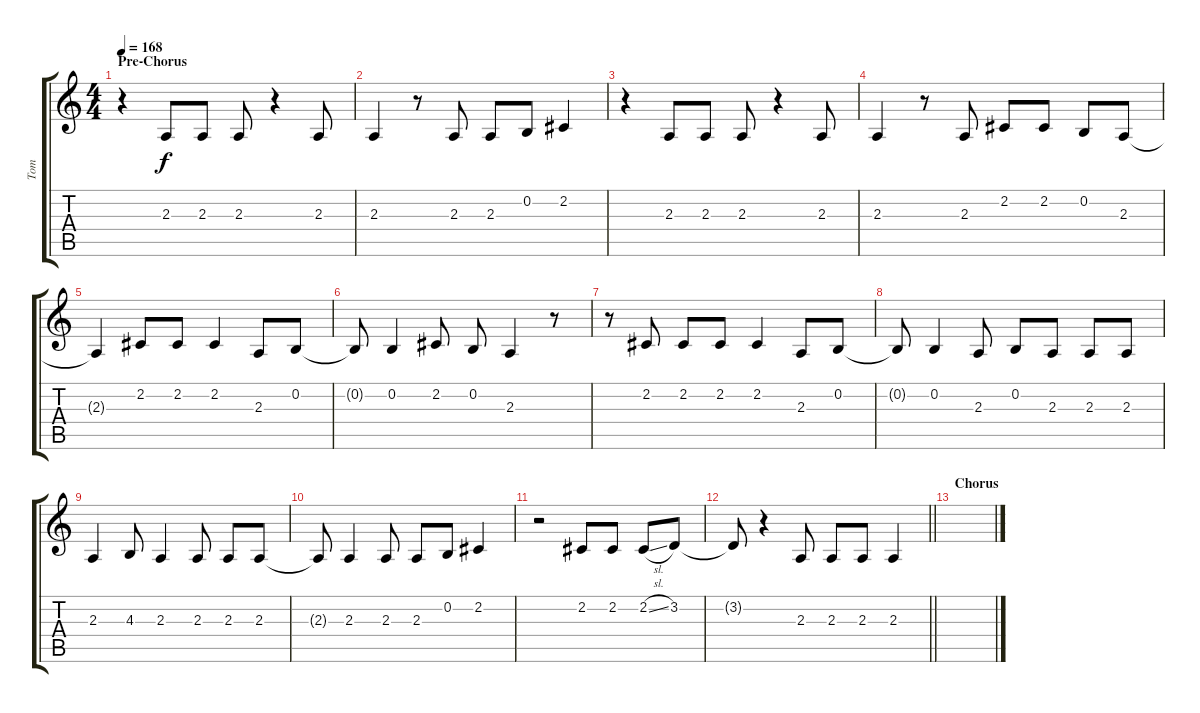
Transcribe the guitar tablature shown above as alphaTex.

\track ("Tom" "Tom") {instrument tenorsax}
\staff {score tabs}
\tuning (E4 B3 G3 D3 A2 E2) {hide}
\ts (4 4)
\section ("" "Pre-Chorus")
\tempo 168
\clef g2
\ks c
r.4{dy f} 2.3.8 2.3.8 2.3.8 r.4 2.3.8 |
2.3.4 r.8 2.3.8 2.3.8 0.2.8 2.2.4 |
r.4 2.3.8 2.3.8 2.3.8 r.4 2.3.8 |
2.3.4 r.8 2.3.8 2.2.8 2.2.8 0.2.8 2.3.8 |
2.3{t}.4 2.2.8 2.2.8 2.2.4 2.3.8 0.2.8 |
0.2{t}.8 0.2.4 2.2.8 0.2.8 2.3.4 r.8 |
r.8 2.2.8 2.2.8 2.2.8 2.2.4 2.3.8 0.2.8 |
0.2{t}.8 0.2.4 2.3.8 0.2.8 2.3.8 2.3.8 2.3.8 |
2.3.4 4.3.8 2.3.4 2.3.8 2.3.8 2.3.8 |
2.3{t}.8 2.3.4 2.3.8 2.3.8 0.2.8 2.2.4 |
r.2 2.2.8 2.2.8 2.2{sl}.8 3.2.8 |
\barLineRight lightlight
3.2{t}.8 r.4 2.3.8 2.3.8 2.3.8 2.3.4 |
\section ("" "Chorus")
